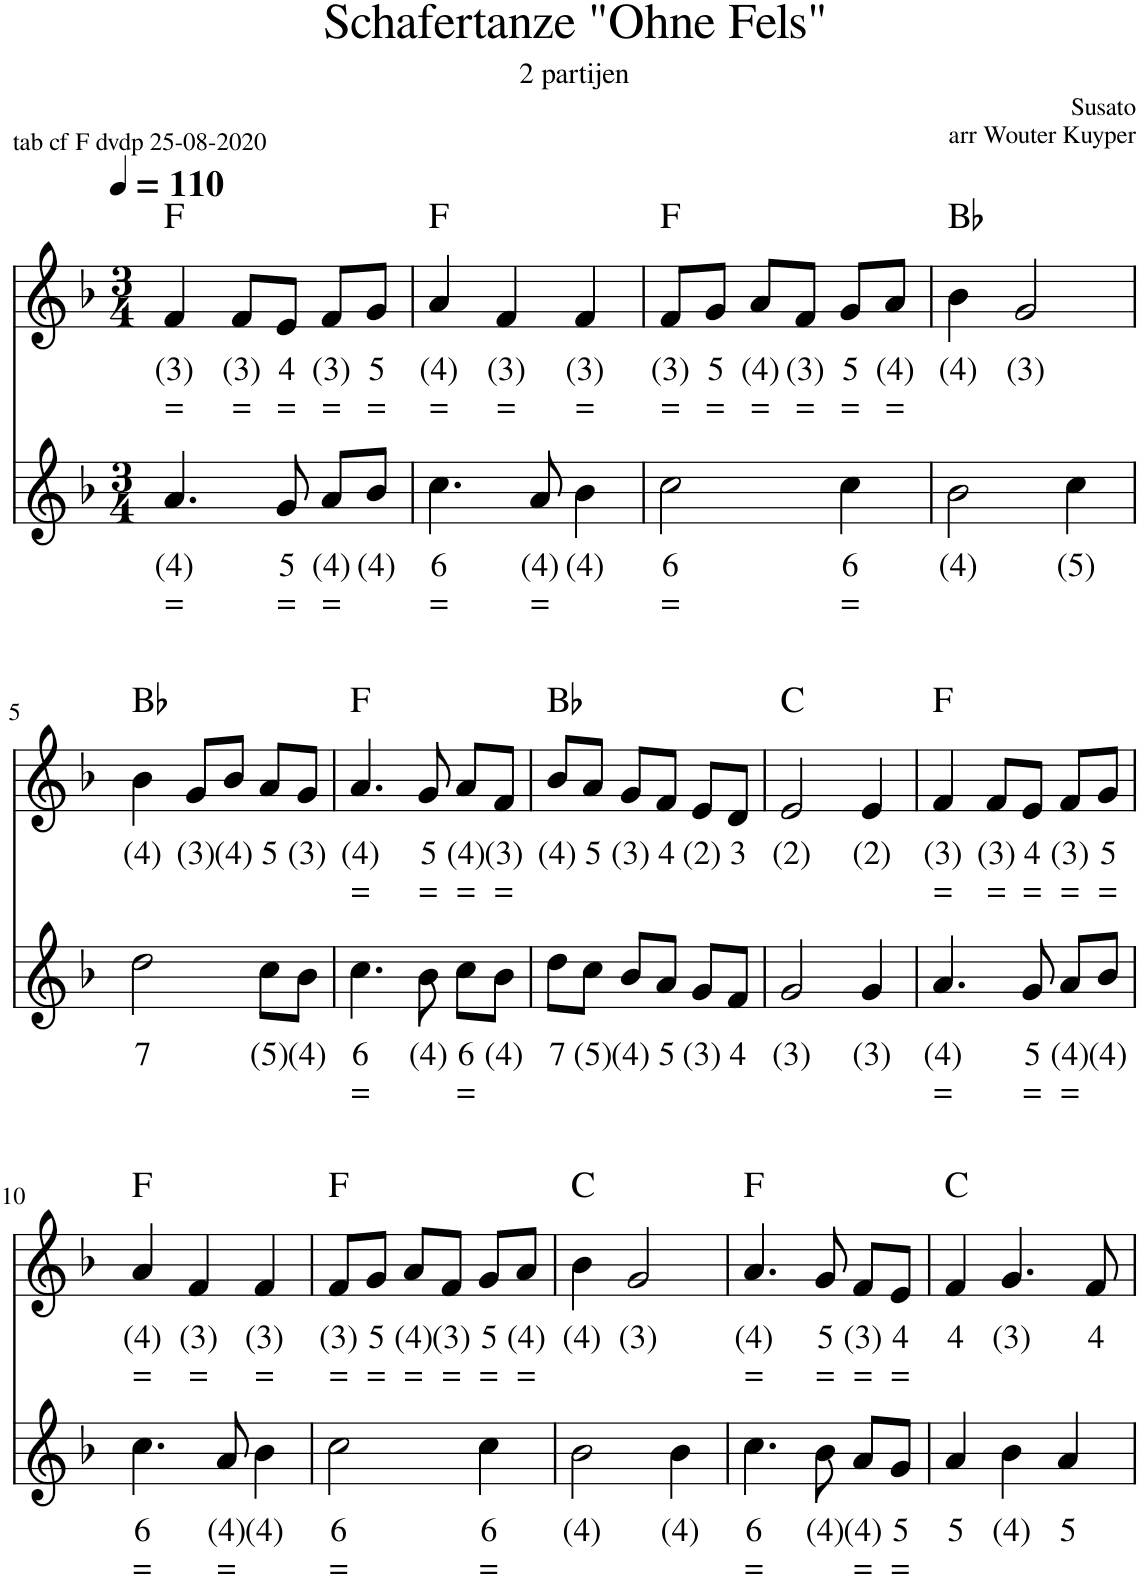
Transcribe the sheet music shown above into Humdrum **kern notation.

**kern	**text	**text	**kern	**text	**text	**harte
*part2	*part2	*part2	*part1	*part1	*part1	*part1
*staff2	*staff2	*staff2	*staff1	*staff1	*staff1	*
*I"Stem	*	*	*I"Piano	*	*	*
*clefG2	*	*	*clefG2	*	*	*
*k[b-]	*	*	*k[b-]	*	*	*
*M3/4	*	*	*M3/4	*	*	*
*MM110	*	*	*MM110	*	*	*
=1	=1	=1	=1	=1	=1	=1
!	!LO:LY:b	!LO:LY:b	!	!LO:LY:b	!LO:LY:b	!
4.a/	(4)	=	4f/	(3)	=	F:maj
!	!	!	!	!LO:LY:b	!LO:LY:b	!
.	.	.	8f/L	(3)	=	.
!	!LO:LY:b	!LO:LY:b	!	!LO:LY:b	!LO:LY:b	!
8g/	5	=	8e/J	4	=	.
!	!LO:LY:b	!LO:LY:b	!	!LO:LY:b	!LO:LY:b	!
8a/L	(4)	=	8f/L	(3)	=	.
!	!LO:LY:b	!	!	!LO:LY:b	!LO:LY:b	!
8b-/J	(4)	.	8g/J	5	=	.
=2	=2	=2	=2	=2	=2	=2
!	!LO:LY:b	!LO:LY:b	!	!LO:LY:b	!LO:LY:b	!
4.cc\	6	=	4a/	(4)	=	F:maj
!	!	!	!	!LO:LY:b	!LO:LY:b	!
.	.	.	4f/	(3)	=	.
!	!LO:LY:b	!LO:LY:b	!	!	!	!
8a/	(4)	=	.	.	.	.
!	!LO:LY:b	!	!	!LO:LY:b	!LO:LY:b	!
4b-\	(4)	.	4f/	(3)	=	.
=3	=3	=3	=3	=3	=3	=3
!	!LO:LY:b	!LO:LY:b	!	!LO:LY:b	!LO:LY:b	!
2cc\	6	=	8f/L	(3)	=	F:maj
!	!	!	!	!LO:LY:b	!LO:LY:b	!
.	.	.	8g/J	5	=	.
!	!	!	!	!LO:LY:b	!LO:LY:b	!
.	.	.	8a/L	(4)	=	.
!	!	!	!	!LO:LY:b	!LO:LY:b	!
.	.	.	8f/J	(3)	=	.
!	!LO:LY:b	!LO:LY:b	!	!LO:LY:b	!LO:LY:b	!
4cc\	6	=	8g/L	5	=	.
!	!	!	!	!LO:LY:b	!LO:LY:b	!
.	.	.	8a/J	(4)	=	.
=4	=4	=4	=4	=4	=4	=4
!	!LO:LY:b	!	!	!LO:LY:b	!	!
2b-\	(4)	.	4b-\	(4)	.	Bb:maj
!	!	!	!	!LO:LY:b	!	!
.	.	.	2g/	(3)	.	.
!	!LO:LY:b	!	!	!	!	!
4cc\	(5)	.	.	.	.	.
!!LO:LB:g=z
=5	=5	=5	=5	=5	=5	=5
!	!LO:LY:b	!	!	!LO:LY:b	!	!
2dd\	7	.	4b-\	(4)	.	Bb:maj
!	!	!	!	!LO:LY:b	!	!
.	.	.	8g/L	(3)	.	.
!	!	!	!	!LO:LY:b	!	!
.	.	.	8b-/J	(4)	.	.
!	!LO:LY:b	!	!	!LO:LY:b	!	!
8cc\L	(5)	.	8a/L	5	.	.
!	!LO:LY:b	!	!	!LO:LY:b	!	!
8b-\J	(4)	.	8g/J	(3)	.	.
=6	=6	=6	=6	=6	=6	=6
!	!LO:LY:b	!LO:LY:b	!	!LO:LY:b	!LO:LY:b	!
4.cc\	6	=	4.a/	(4)	=	F:maj
!	!LO:LY:b	!	!	!LO:LY:b	!LO:LY:b	!
8b-\	(4)	.	8g/	5	=	.
!	!LO:LY:b	!LO:LY:b	!	!LO:LY:b	!LO:LY:b	!
8cc\L	6	=	8a/L	(4)	=	.
!	!LO:LY:b	!	!	!LO:LY:b	!LO:LY:b	!
8b-\J	(4)	.	8f/J	(3)	=	.
=7	=7	=7	=7	=7	=7	=7
!	!LO:LY:b	!	!	!LO:LY:b	!	!
8dd\L	7	.	8b-/L	(4)	.	Bb:maj
!	!LO:LY:b	!	!	!LO:LY:b	!	!
8cc\J	(5)	.	8a/J	5	.	.
!	!LO:LY:b	!	!	!LO:LY:b	!	!
8b-/L	(4)	.	8g/L	(3)	.	.
!	!LO:LY:b	!	!	!LO:LY:b	!	!
8a/J	5	.	8f/J	4	.	.
!	!LO:LY:b	!	!	!LO:LY:b	!	!
8g/L	(3)	.	8e/L	(2)	.	.
!	!LO:LY:b	!	!	!LO:LY:b	!	!
8f/J	4	.	8d/J	3	.	.
=8	=8	=8	=8	=8	=8	=8
!	!LO:LY:b	!	!	!LO:LY:b	!	!
2g/	(3)	.	2e/	(2)	.	C:maj
!	!LO:LY:b	!	!	!LO:LY:b	!	!
4g/	(3)	.	4e/	(2)	.	.
=9	=9	=9	=9	=9	=9	=9
!	!LO:LY:b	!LO:LY:b	!	!LO:LY:b	!LO:LY:b	!
4.a/	(4)	=	4f/	(3)	=	F:maj
!	!	!	!	!LO:LY:b	!LO:LY:b	!
.	.	.	8f/L	(3)	=	.
!	!LO:LY:b	!LO:LY:b	!	!LO:LY:b	!LO:LY:b	!
8g/	5	=	8e/J	4	=	.
!	!LO:LY:b	!LO:LY:b	!	!LO:LY:b	!LO:LY:b	!
8a/L	(4)	=	8f/L	(3)	=	.
!	!LO:LY:b	!	!	!LO:LY:b	!LO:LY:b	!
8b-/J	(4)	.	8g/J	5	=	.
!!LO:LB:g=z
=10	=10	=10	=10	=10	=10	=10
!	!LO:LY:b	!LO:LY:b	!	!LO:LY:b	!LO:LY:b	!
4.cc\	6	=	4a/	(4)	=	F:maj
!	!	!	!	!LO:LY:b	!LO:LY:b	!
.	.	.	4f/	(3)	=	.
!	!LO:LY:b	!LO:LY:b	!	!	!	!
8a/	(4)	=	.	.	.	.
!	!LO:LY:b	!	!	!LO:LY:b	!LO:LY:b	!
4b-\	(4)	.	4f/	(3)	=	.
=11	=11	=11	=11	=11	=11	=11
!	!LO:LY:b	!LO:LY:b	!	!LO:LY:b	!LO:LY:b	!
2cc\	6	=	8f/L	(3)	=	F:maj
!	!	!	!	!LO:LY:b	!LO:LY:b	!
.	.	.	8g/J	5	=	.
!	!	!	!	!LO:LY:b	!LO:LY:b	!
.	.	.	8a/L	(4)	=	.
!	!	!	!	!LO:LY:b	!LO:LY:b	!
.	.	.	8f/J	(3)	=	.
!	!LO:LY:b	!LO:LY:b	!	!LO:LY:b	!LO:LY:b	!
4cc\	6	=	8g/L	5	=	.
!	!	!	!	!LO:LY:b	!LO:LY:b	!
.	.	.	8a/J	(4)	=	.
=12	=12	=12	=12	=12	=12	=12
!	!LO:LY:b	!	!	!LO:LY:b	!	!
2b-\	(4)	.	4b-\	(4)	.	C:maj
!	!	!	!	!LO:LY:b	!	!
.	.	.	2g/	(3)	.	.
!	!LO:LY:b	!	!	!	!	!
4b-\	(4)	.	.	.	.	.
=13	=13	=13	=13	=13	=13	=13
!	!LO:LY:b	!LO:LY:b	!	!LO:LY:b	!LO:LY:b	!
4.cc\	6	=	4.a/	(4)	=	F:maj
!	!LO:LY:b	!	!	!LO:LY:b	!LO:LY:b	!
8b-\	(4)	.	8g/	5	=	.
!	!LO:LY:b	!LO:LY:b	!	!LO:LY:b	!LO:LY:b	!
8a/L	(4)	=	8f/L	(3)	=	.
!	!LO:LY:b	!LO:LY:b	!	!LO:LY:b	!LO:LY:b	!
8g/J	5	=	8e/J	4	=	.
=14	=14	=14	=14	=14	=14	=14
!	!LO:LY:b	!	!	!LO:LY:b	!	!
4a/	5	.	4f/	4	.	C:maj
!	!LO:LY:b	!	!	!LO:LY:b	!	!
4b-\	(4)	.	4.g/	(3)	.	.
!	!LO:LY:b	!	!	!	!	!
4a/	5	.	.	.	.	.
!	!	!	!	!LO:LY:b	!	!
.	.	.	8f/	4	.	.
=	=	=	=	=	=	=
*-	*-	*-	*-	*-	*-	*-
